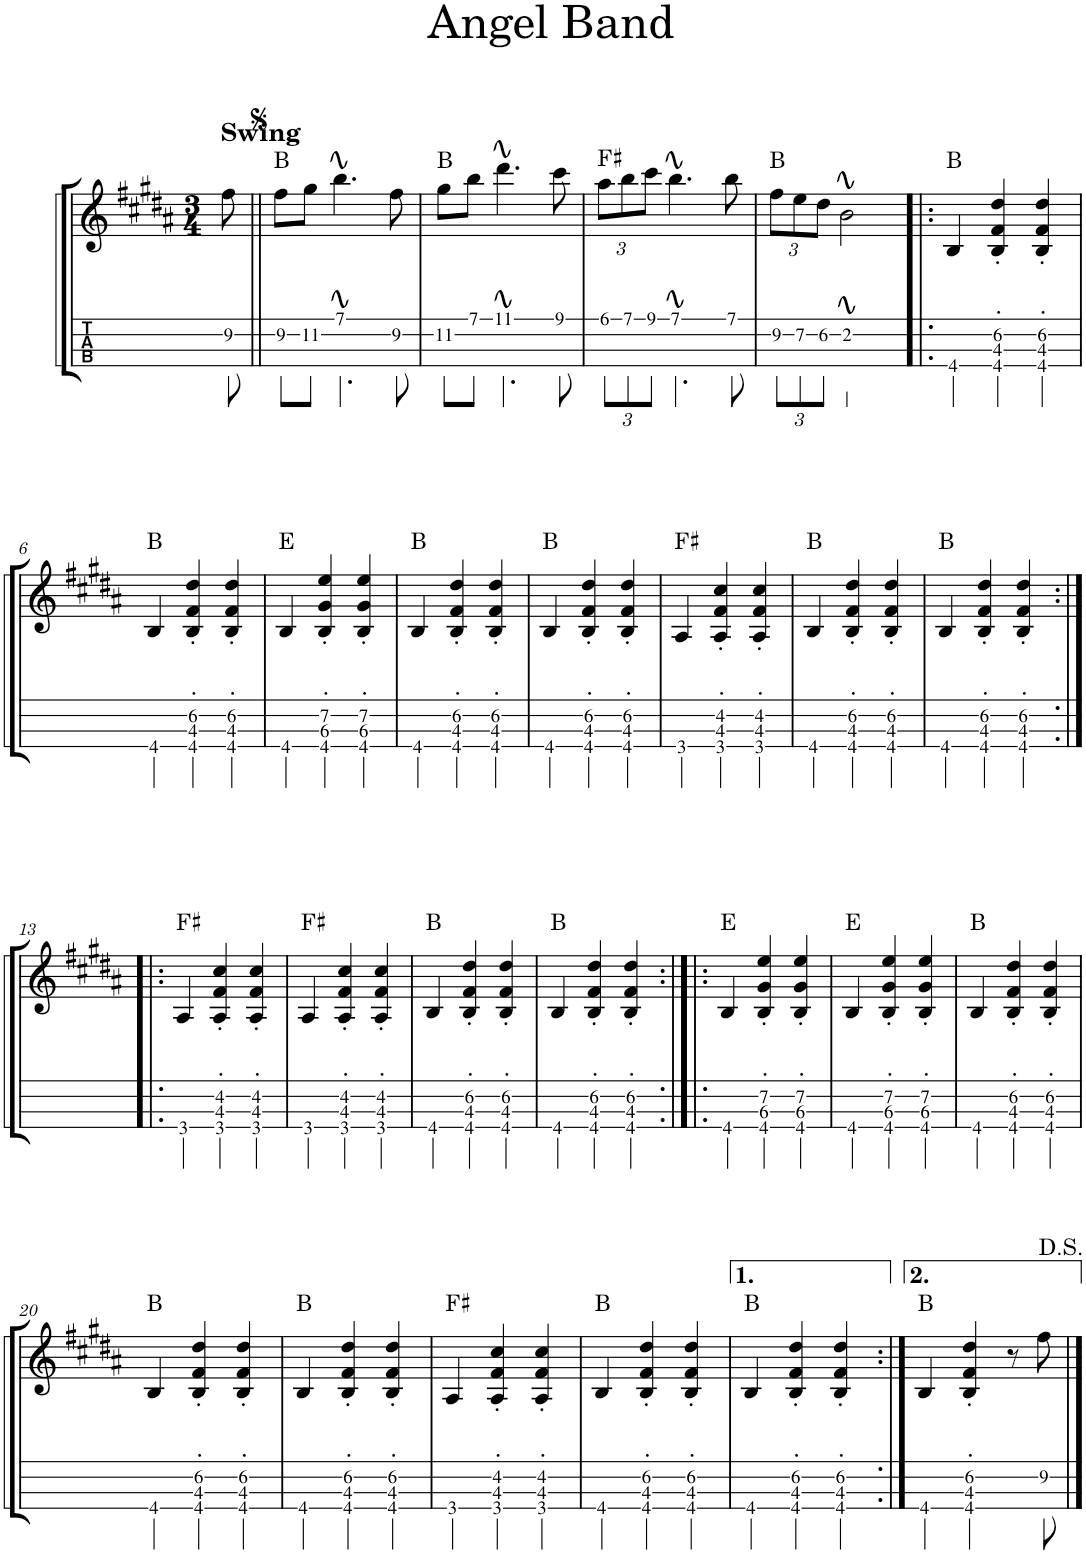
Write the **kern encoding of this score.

**kern	**kern	**harte
*part1	*part1	*part1
*staff2	*staff1	*
*I"Mandolin	*	*
*I'Mdn.	*	*
*stria4	*	*
*	*clefG2	*
*k[f#c#g#d#a#]	*k[f#c#g#d#a#]	*
*M3/4	*M3/4	*
=	=	=
!	!LO:TX:a:B:t=Swing	!
8ff#\	8ff#\	.
=1||	=1||	=1||
8ff#\L	8ff#\L	B:maj
8gg#\J	8gg#\J	.
4.bb\	4.bb\	.
8ff#\	8ff#\	.
=2	=2	=2
8gg#\L	8gg#\L	B:maj
8bb\J	8bb\J	.
4.ddd#\	4.ddd#\	.
8ccc#\	8ccc#\	.
=3	=3	=3
*Xbrackettup	*Xbrackettup	*
12aa#\L	12aa#\L	F#:maj
12bb\	12bb\	.
12ccc#\J	12ccc#\J	.
4.bb\	4.bb\	.
8bb\	8bb\	.
=4	=4	=4
12ff#\L	12ff#\L	B:maj
12ee\	12ee\	.
12dd#\J	12dd#\J	.
2b\	2b\	.
=5!|:	=5!|:	=5!|:
4B\	4B/	B:maj
4B\' 4f#\' 4dd#\'	4B/' 4f#/' 4dd#/'	.
4B\' 4f#\' 4dd#\'	4B/' 4f#/' 4dd#/'	.
!!LO:LB:g=z
=6	=6	=6
4B\	4B/	B:maj
4B\' 4f#\' 4dd#\'	4B/' 4f#/' 4dd#/'	.
4B\' 4f#\' 4dd#\'	4B/' 4f#/' 4dd#/'	.
=7	=7	=7
4B\	4B/	E:maj
4B\' 4g#\' 4ee\'	4B/' 4g#/' 4ee/'	.
4B\' 4g#\' 4ee\'	4B/' 4g#/' 4ee/'	.
=8	=8	=8
4B\	4B/	B:maj
4B\' 4f#\' 4dd#\'	4B/' 4f#/' 4dd#/'	.
4B\' 4f#\' 4dd#\'	4B/' 4f#/' 4dd#/'	.
=9	=9	=9
4B\	4B/	B:maj
4B\' 4f#\' 4dd#\'	4B/' 4f#/' 4dd#/'	.
4B\' 4f#\' 4dd#\'	4B/' 4f#/' 4dd#/'	.
=10	=10	=10
4A#\	4A#/	F#:maj
4A#\' 4f#\' 4cc#\'	4A#/' 4f#/' 4cc#/'	.
4A#\' 4f#\' 4cc#\'	4A#/' 4f#/' 4cc#/'	.
=11	=11	=11
4B\	4B/	B:maj
4B\' 4f#\' 4dd#\'	4B/' 4f#/' 4dd#/'	.
4B\' 4f#\' 4dd#\'	4B/' 4f#/' 4dd#/'	.
=12	=12	=12
4B\	4B/	B:maj
4B\' 4f#\' 4dd#\'	4B/' 4f#/' 4dd#/'	.
4B\' 4f#\' 4dd#\'	4B/' 4f#/' 4dd#/'	.
!!LO:LB:g=z
=13:|!|:	=13:|!|:	=13:|!|:
4A#\	4A#/	F#:maj
4A#\' 4f#\' 4cc#\'	4A#/' 4f#/' 4cc#/'	.
4A#\' 4f#\' 4cc#\'	4A#/' 4f#/' 4cc#/'	.
=14	=14	=14
4A#\	4A#/	F#:maj
4A#\' 4f#\' 4cc#\'	4A#/' 4f#/' 4cc#/'	.
4A#\' 4f#\' 4cc#\'	4A#/' 4f#/' 4cc#/'	.
=15	=15	=15
4B\	4B/	B:maj
4B\' 4f#\' 4dd#\'	4B/' 4f#/' 4dd#/'	.
4B\' 4f#\' 4dd#\'	4B/' 4f#/' 4dd#/'	.
=16	=16	=16
4B\	4B/	B:maj
4B\' 4f#\' 4dd#\'	4B/' 4f#/' 4dd#/'	.
4B\' 4f#\' 4dd#\'	4B/' 4f#/' 4dd#/'	.
=17:|!|:	=17:|!|:	=17:|!|:
4B\	4B/	E:maj
4B\' 4g#\' 4ee\'	4B/' 4g#/' 4ee/'	.
4B\' 4g#\' 4ee\'	4B/' 4g#/' 4ee/'	.
=18	=18	=18
4B\	4B/	E:maj
4B\' 4g#\' 4ee\'	4B/' 4g#/' 4ee/'	.
4B\' 4g#\' 4ee\'	4B/' 4g#/' 4ee/'	.
=19	=19	=19
4B\	4B/	B:maj
4B\' 4f#\' 4dd#\'	4B/' 4f#/' 4dd#/'	.
4B\' 4f#\' 4dd#\'	4B/' 4f#/' 4dd#/'	.
!!LO:LB:g=z
=20	=20	=20
4B\	4B/	B:maj
4B\' 4f#\' 4dd#\'	4B/' 4f#/' 4dd#/'	.
4B\' 4f#\' 4dd#\'	4B/' 4f#/' 4dd#/'	.
=21	=21	=21
4B\	4B/	B:maj
4B\' 4f#\' 4dd#\'	4B/' 4f#/' 4dd#/'	.
4B\' 4f#\' 4dd#\'	4B/' 4f#/' 4dd#/'	.
=22	=22	=22
4A#\	4A#/	F#:maj
4A#\' 4f#\' 4cc#\'	4A#/' 4f#/' 4cc#/'	.
4A#\' 4f#\' 4cc#\'	4A#/' 4f#/' 4cc#/'	.
=23	=23	=23
4B\	4B/	B:maj
4B\' 4f#\' 4dd#\'	4B/' 4f#/' 4dd#/'	.
4B\' 4f#\' 4dd#\'	4B/' 4f#/' 4dd#/'	.
=24	=24	=24
4B\	4B/	B:maj
4B\' 4f#\' 4dd#\'	4B/' 4f#/' 4dd#/'	.
4B\' 4f#\' 4dd#\'	4B/' 4f#/' 4dd#/'	.
=25:|!	=25:|!	=25:|!
4B\	4B/	B:maj
4B\' 4f#\' 4dd#\'	4B/' 4f#/' 4dd#/'	.
8r	8r	.
8ff#\	8ff#\	.
==	==	==
*-	*-	*-
